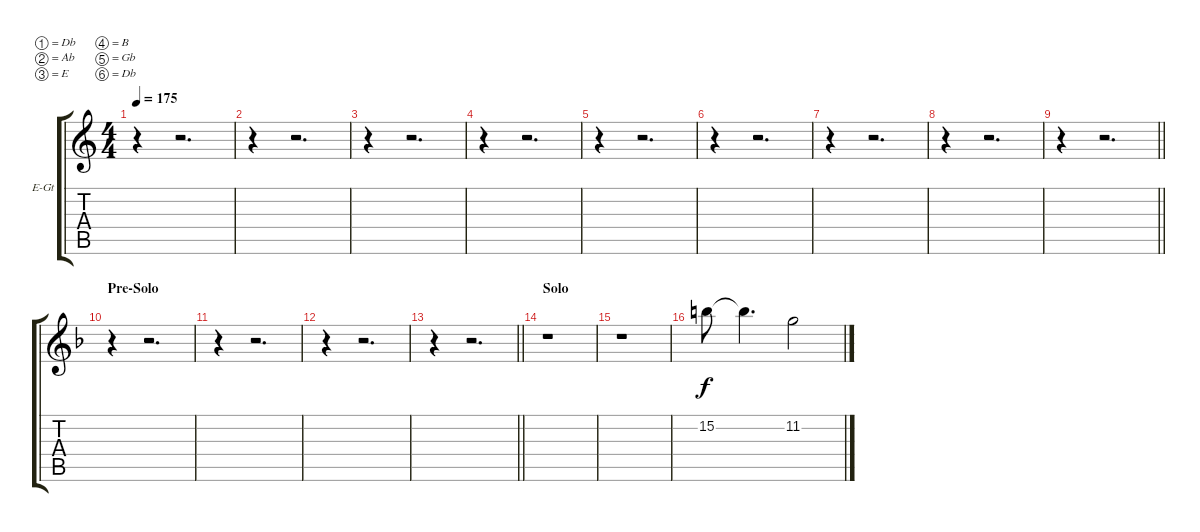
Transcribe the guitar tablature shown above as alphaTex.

\bracketExtendMode groupsimilarinstruments
\firstSystemTrackNameOrientation horizontal
\otherSystemsTrackNameOrientation horizontal
\track ("Josh Rand: Solo Harmony" "E-Gt") {instrument distortionguitar}
\staff {score tabs}
\tuning (Db4 Ab3 E3 B2 Gb2 Db2)
\ts (4 4)
\tempo 175
\clef g2
\ks c
r.4{dy f} r.2{d} |
r.4 r.2{d} |
r.4 r.2{d} |
r.4 r.2{d} |
r.4 r.2{d} |
r.4 r.2{d} |
r.4 r.2{d} |
r.4 r.2{d} |
\barLineRight lightlight
r.4 r.2{d} |
\section ("" "Pre-Solo")
\ks f
r.4 r.2{d} |
r.4 r.2{d} |
r.4 r.2{d} |
\barLineRight lightlight
r.4 r.2{d} |
\section ("" "Solo")
r.1 |
r.1 |
15.2.8 15.2{t}.4{d} 11.2.2
